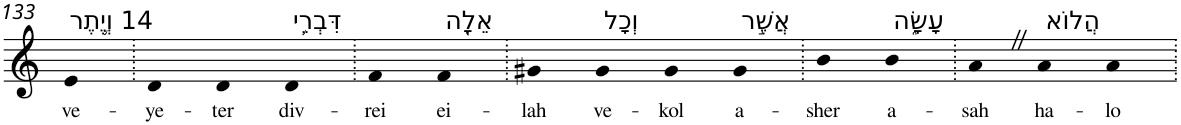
**kern	**text
*part1	*part1
*staff1	*staff1
*I"Piano	*
*I'Pno	*
!!LO:PB:g=z
*clefG2	*
*k[]	*
=133	=133
!LO:TX:a:t=14 וְיֶ֛תֶר	!
!	!LO:LY:b
4e	ve-
=134.	=134.
!	!LO:LY:b
4d	-ye-
!	!LO:LY:b
4d	-ter
!LO:TX:a:t=דִּבְרֵ֥י	!
!	!LO:LY:b
4d	div-
=135.	=135.
!	!LO:LY:b
4f	-rei
!LO:TX:a:t=אֵלָ֖ה	!
!	!LO:LY:b
4f	ei-
=136.	=136.
!	!LO:LY:b
4g#X	-lah
!LO:TX:a:t=וְכָל	!
!	!LO:LY:b
4g#	ve-
!	!LO:LY:b
4g#	-kol
!LO:TX:a:t=אֲשֶׁ֣ר	!
!	!LO:LY:b
4g#	a-
=137.	=137.
!	!LO:LY:b
4b	-sher
!LO:TX:a:t=עָשָׂ֑ה	!
!	!LO:LY:b
4b	a-
=138.	=138.
!	!LO:LY:b
4aZ	-sah
!LO:TX:a:t=הֲלוֹא	!
!	!LO:LY:b
4a	ha-
!	!LO:LY:b
4a	-lo
=.	=.
*-	*-
